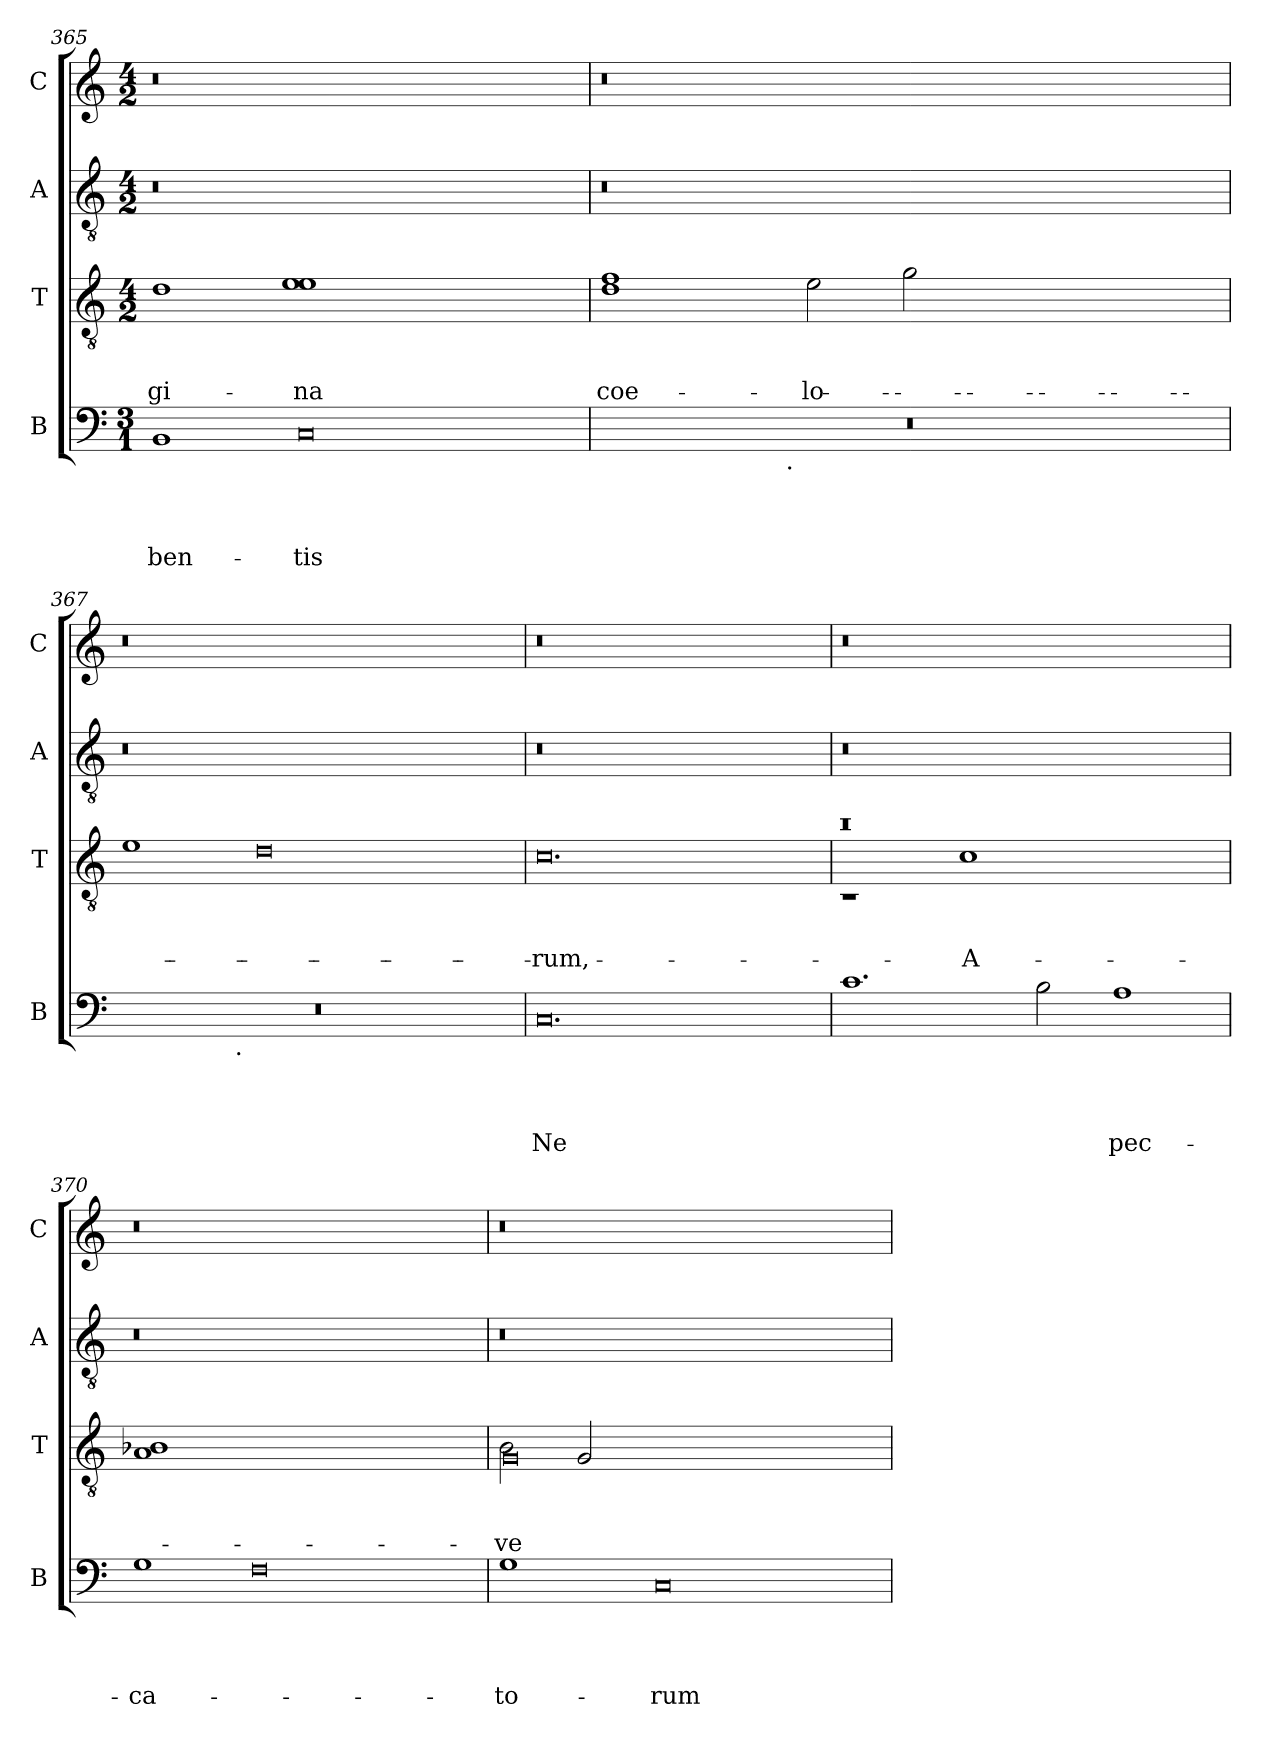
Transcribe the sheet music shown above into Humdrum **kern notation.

**kern	**text	**text	**text	**text	**kern	**text	**text	**text	**kern	**kern
*part4	*part4	*part4	*part4	*part4	*part3	*part3	*part3	*part3	*part2	*part1
*staff4	*staff4	*staff4	*staff4	*staff4	*staff3	*staff3	*staff3	*staff3	*staff2	*staff1
*I"B	*	*	*	*	*I"T	*	*	*	*I"A	*I"C
*I'B	*	*	*	*	*I'T	*	*	*	*I'A	*I'C
*clefF4	*	*	*	*	*clefGv2	*	*	*	*clefGv2	*clefG2
*k[]	*	*	*	*	*k[]	*	*	*	*k[]	*k[]
*C:	*	*	*	*	*C:	*	*	*	*C:	*C:
*M3/1	*	*	*	*	*M4/2	*	*	*	*M4/2	*M4/2
=365	=365	=365	=365	=365	=365	=365	=365	=365	=365	=365
!	!	!	!	!LO:LY:b	!	!	!	!LO:LY:b	!	!
1BB	.	.	.	-ben-	1d	.	.	-gi-	0r	0r
!	!	!	!	!LO:LY:b	!	!	!	!LO:LY:b	!	!
0C	.	.	.	-tis	1e 1e	.	.	-na	.	.
.	.	.	.	.	1ryy	.	.	.	1ryy	1ryy
=366	=366	=366	=366	=366	=366	=366	=366	=366	=366	=366
*	*	*	*	*	*^	*	*	*	*	*
!	!	!	!	!	!	!	!	!	!LO:LY:b	!	!
*^	*	*	*	*	*	*	*	*	*	*	*
0.r	3%2ryy	.	.	.	.	1f	1d	.	.	coe-	0r	0r
.	6..ryy	.	.	.	.	.	.	.	.	.	.	.
!	!LO:TX:b:t=.	!	!	!	!	!	!	!	!	!	!	!
.	3%2ryy	.	.	.	.	.	.	.	.	.	.	.
!	!	!	!	!	!	!	!	!	!	!LO:LY:b	!	!
.	.	.	.	.	.	1ryy	2e\	.	.	-lo-	.	.
.	.	.	.	.	.	.	2g\	.	.	.	.	.
.	3%2ryy	.	.	.	.	.	.	.	.	.	.	.
.	.	.	.	.	.	1ryy	1ryy	.	.	.	1ryy	1ryy
.	3%2ryy	.	.	.	.	.	.	.	.	.	.	.
.	24ryy	.	.	.	.	.	.	.	.	.	.	.
*	*	*	*	*	*	*v	*v	*	*	*	*	*
!!LO:LB:g=z
=367	=367	=367	=367	=367	=367	=367	=367	=367	=367	=367	=367
0.r	2...ryy	.	.	.	.	1e	.	.	.	0r	0r
!	!LO:TX:b:t=.	!	!	!	!	!	!	!	!	!	!
.	1ryy	.	.	.	.	.	.	.	.	.	.
.	.	.	.	.	.	0d	.	.	.	.	.
.	1ryy	.	.	.	.	.	.	.	.	.	.
.	.	.	.	.	.	.	.	.	.	1ryy	1ryy
.	16ryy	.	.	.	.	.	.	.	.	.	.
=368	=368	=368	=368	=368	=368	=368	=368	=368	=368	=368	=368
!	!	!	!	!	!LO:LY:b	!	!	!	!LO:LY:b	!	!
*v	*v	*	*	*	*	*	*	*	*	*	*
0.C	.	.	.	Ne	0.c	.	.	-rum,	0r	0r
.	.	.	.	.	.	.	.	.	1ryy	1ryy
=369	=369	=369	=369	=369	=369	=369	=369	=369	=369	=369
!	!	!	!	!	!LO:N:vis=1	!	!	!	!	!
*	*	*	*	*	*^	*	*	*	*	*
1.c	.	.	.	.	0ra	1rC	.	.	.	0r	0r
!	!	!	!	!	!	!	!	!	!LO:LY:b	!	!
.	.	.	.	.	.	1c	.	.	A-	.	.
2B\	.	.	.	.	.	.	.	.	.	.	.
!	!	!	!	!LO:LY:b	!	!	!	!	!	!	!
1A	.	.	.	pec-	1ryy	1ryy	.	.	.	1ryy	1ryy
=370	=370	=370	=370	=370	=370	=370	=370	=370	=370	=370	=370
!	!	!	!	!LO:LY:b	!	!	!	!	!	!	!
*	*	*	*	*	*v	*v	*	*	*	*	*
1G	.	.	.	-ca-	1A 1B-X	.	.	.	0r	0r
0F	.	.	.	.	0ryy	.	.	.	.	.
.	.	.	.	.	.	.	.	.	1ryy	1ryy
=371	=371	=371	=371	=371	=371	=371	=371	=371	=371	=371
!	!	!	!	!LO:LY:b	!	!	!	!LO:LY:b	!	!
*	*	*	*	*	*^	*	*	*	*	*
1G	.	.	.	-to-	2B\	0G	.	.	-ve	0r	0r
.	.	.	.	.	2G/	.	.	.	.	.	.
!	!	!	!	!LO:LY:b	!	!	!	!	!	!	!
0C	.	.	.	-rum	1ryy	.	.	.	.	.	.
.	.	.	.	.	1ryy	1ryy	.	.	.	1ryy	1ryy
*	*	*	*	*	*v	*v	*	*	*	*	*
=	=	=	=	=	=	=	=	=	=	=
*-	*-	*-	*-	*-	*-	*-	*-	*-	*-	*-
